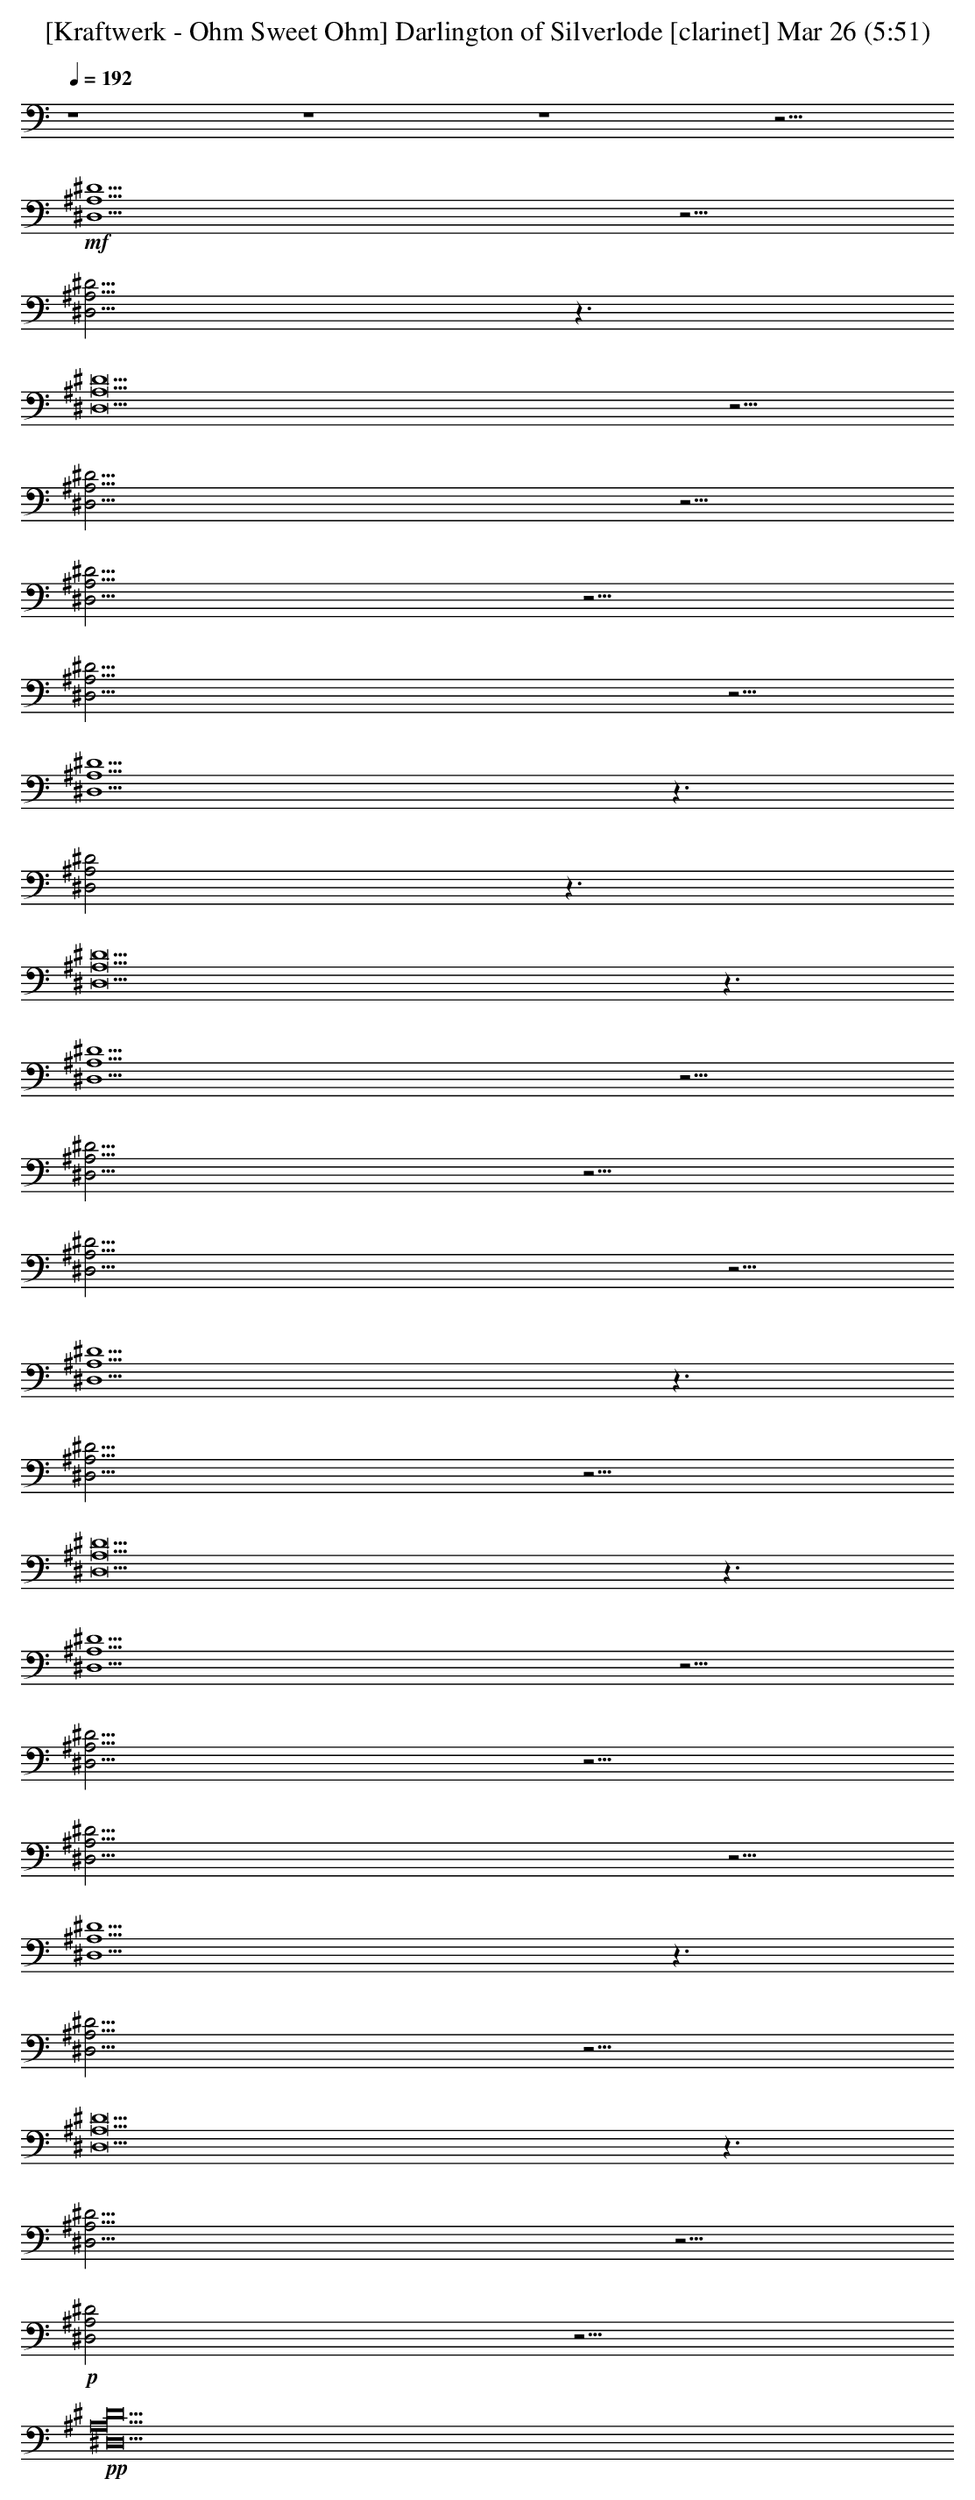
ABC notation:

X:1
T: [Kraftwerk - Ohm Sweet Ohm] Darlington of Silverlode [clarinet] Mar 26 (5:51)
L: 1/4
K: C
Q: 1/4=192
z4 z4 z4 z9/4
+mf+ [^D,15/2^A,15/2^D15/2]
z5/4
[^D,9/4^A,9/4^D9/4]
z3/2
[^D,11^A,11^D11]
z5/4
[^D,31/4^A,31/4^D31/4]
z5/4
[^D,9/4^A,9/4^D9/4]
z5/4
[^D,45/4^A,45/4^D45/4]
z5/4
[^D,15/2^A,15/2^D15/2]
z3/2
[^D,2^A,2^D2]
z3/2
[^D,11^A,11^D11]
z3/2
[^D,15/2^A,15/2^D15/2]
z5/4
[^D,9/4^A,9/4^D9/4]
z5/4
[^D,45/4^A,45/4^D45/4]
z5/4
[^D,15/2^A,15/2^D15/2]
z3/2
[^D,9/4^A,9/4^D9/4]
z5/4
[^D,11^A,11^D11]
z3/2
[^D,15/2^A,15/2^D15/2]
z5/4
[^D,9/4^A,9/4^D9/4]
z5/4
[^D,45/4^A,45/4^D45/4]
z5/4
[^D,15/2^A,15/2^D15/2]
z3/2
[^D,9/4^A,9/4^D9/4]
z5/4
[^D,11^A,11^D11]
z3/2
[^D,27/4^A,27/4^D27/4]
z5/4
+p+ [^D,2^A,2^D2]
z5/4
+pp+ [^D,10^A,10^D10]
